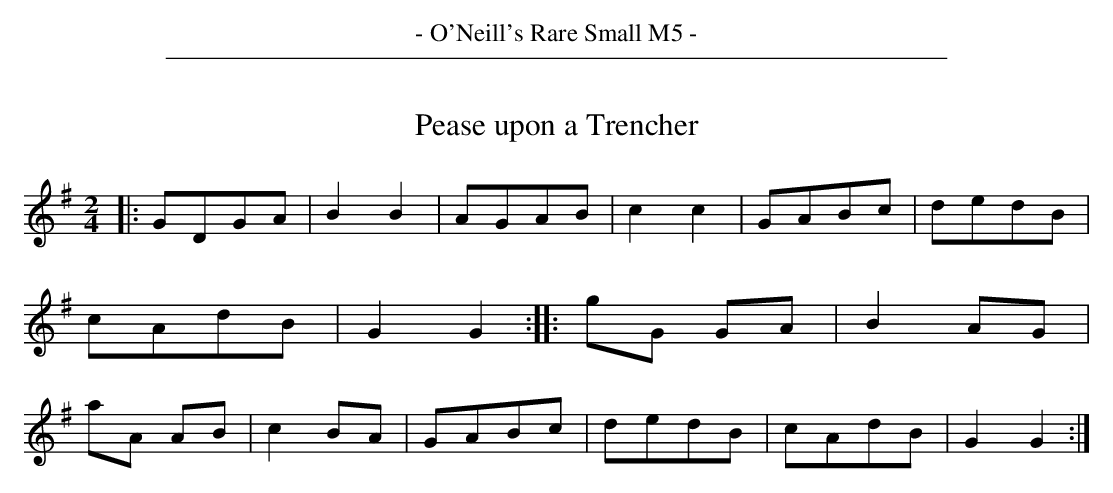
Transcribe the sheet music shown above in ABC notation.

X:1
T: Pease upon a Trencher
M: 2/4
L: 1/8
K: G
|:\
GDGA  | B2B2 | AGAB  | c2c2 |\
GABc  | dedB | cAdB  | G2G2 ::\
gG GA | B2AG | aA AB | c2BA |\
GABc  | dedB | cAdB  | G2G2 :|
